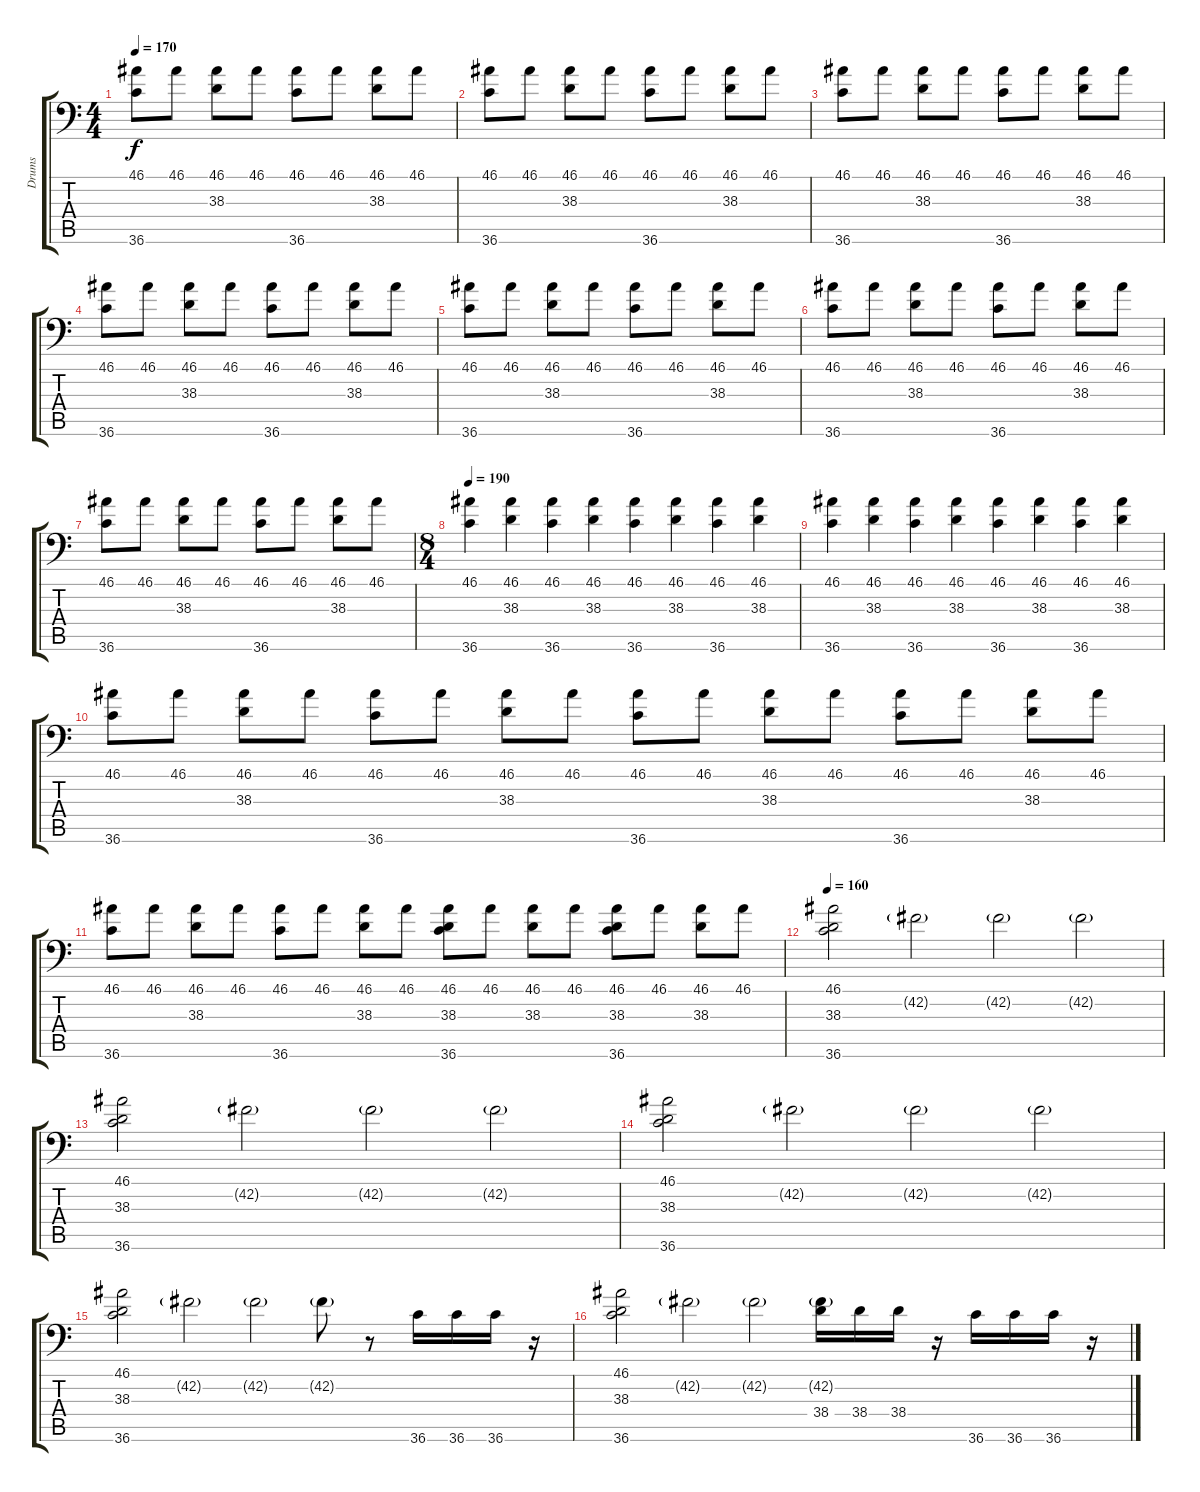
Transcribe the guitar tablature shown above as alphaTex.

\track ("Drums" "Drums") {instrument acousticgrandpiano}
\staff {score tabs}
\tuning (C-1 C-1 C-1 C-1 C-1 C-1) {hide}
\ts (4 4)
\tempo 170
\clef f4
\ks c
(46.1 36.6).8{dy f} 46.1.8 (46.1 38.3).8 46.1.8 (46.1 36.6).8 46.1.8 (46.1 38.3).8 46.1.8 |
(46.1 36.6).8 46.1.8 (46.1 38.3).8 46.1.8 (46.1 36.6).8 46.1.8 (46.1 38.3).8 46.1.8 |
(46.1 36.6).8 46.1.8 (46.1 38.3).8 46.1.8 (46.1 36.6).8 46.1.8 (46.1 38.3).8 46.1.8 |
(46.1 36.6).8 46.1.8 (46.1 38.3).8 46.1.8 (46.1 36.6).8 46.1.8 (46.1 38.3).8 46.1.8 |
(46.1 36.6).8 46.1.8 (46.1 38.3).8 46.1.8 (46.1 36.6).8 46.1.8 (46.1 38.3).8 46.1.8 |
(46.1 36.6).8 46.1.8 (46.1 38.3).8 46.1.8 (46.1 36.6).8 46.1.8 (46.1 38.3).8 46.1.8 |
(46.1 36.6).8 46.1.8 (46.1 38.3).8 46.1.8 (46.1 36.6).8 46.1.8 (46.1 38.3).8 46.1.8 |
\ts (8 4)
\tempo 190
(46.1 36.6).4 (46.1 38.3).4 (46.1 36.6).4 (46.1 38.3).4 (46.1 36.6).4 (46.1 38.3).4 (46.1 36.6).4 (46.1 38.3).4 |
(46.1 36.6).4 (46.1 38.3).4 (46.1 36.6).4 (46.1 38.3).4 (46.1 36.6).4 (46.1 38.3).4 (46.1 36.6).4 (46.1 38.3).4 |
(46.1 36.6).8 46.1.8 (46.1 38.3).8 46.1.8 (46.1 36.6).8 46.1.8 (46.1 38.3).8 46.1.8 (46.1 36.6).8 46.1.8 (46.1 38.3).8 46.1.8 (46.1 36.6).8 46.1.8 (46.1 38.3).8 46.1.8 |
(46.1 36.6).8 46.1.8 (46.1 38.3).8 46.1.8 (46.1 36.6).8 46.1.8 (46.1 38.3).8 46.1.8 (46.1 38.3 36.6).8 46.1.8 (46.1 38.3).8 46.1.8 (46.1 38.3 36.6).8 46.1.8 (46.1 38.3).8 46.1.8 |
\tempo 160
(46.1 38.3 36.6).2 42.2{g}.2 42.2{g}.2 42.2{g}.2 |
(46.1 38.3 36.6).2 42.2{g}.2 42.2{g}.2 42.2{g}.2 |
(46.1 38.3 36.6).2 42.2{g}.2 42.2{g}.2 42.2{g}.2 |
(46.1 38.3 36.6).2 42.2{g}.2 42.2{g}.2 42.2{g}.8 r.8 36.6.16 36.6.16 36.6.16 r.16 |
(46.1 38.3 36.6).2 42.2{g}.2 42.2{g}.2 (42.2{g} 38.4).16 38.4.16 38.4.16 r.16 36.6.16 36.6.16 36.6.16 r.16
